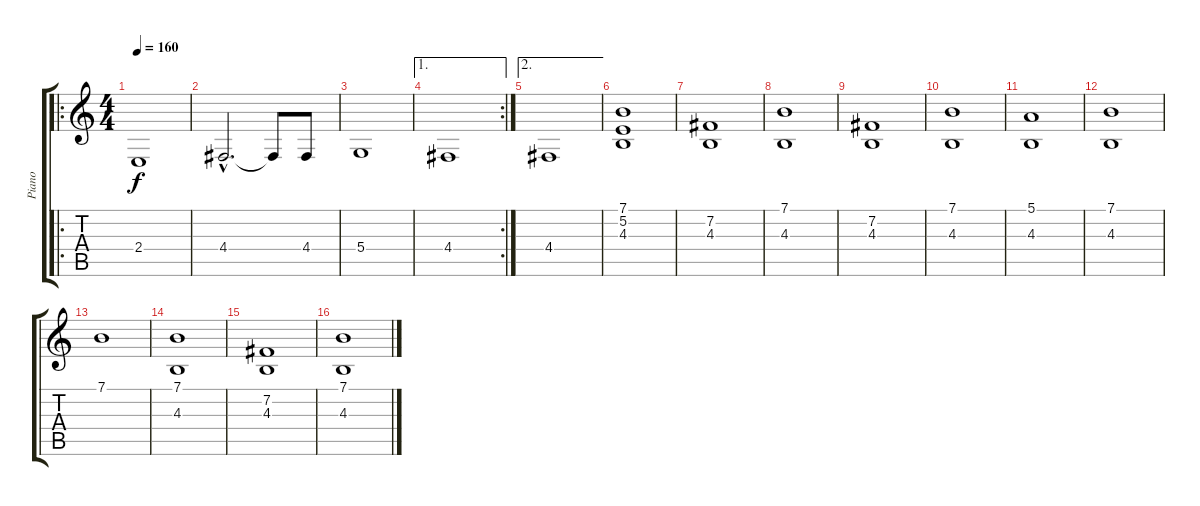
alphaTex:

\track ("Piano" "Piano") {instrument synthstrings2}
\staff {score tabs}
\tuning (E4 B3 G3 D3 A2 E2) {hide}
\ro
\ts (4 4)
\tempo 160
\tempo 152
\tempo 160
\clef g2
\ks c
2.4.1{dy f volume 12 instrument synthstrings2} |
4.4{hac}.2{d} 4.4{t}.8 4.4.8 |
5.4.1 |
\ae 1
\rc 2
4.4.1 |
\ae 2
4.4.1 |
(7.1 5.2 4.3).1{volume 8} |
(7.2 4.3).1 |
(7.1 4.3).1 |
(7.2 4.3).1 |
(7.1 4.3).1 |
(5.1 4.3).1 |
(7.1 4.3).1 |
7.1.1 |
(7.1 4.3).1 |
(7.2 4.3).1 |
(7.1 4.3).1
